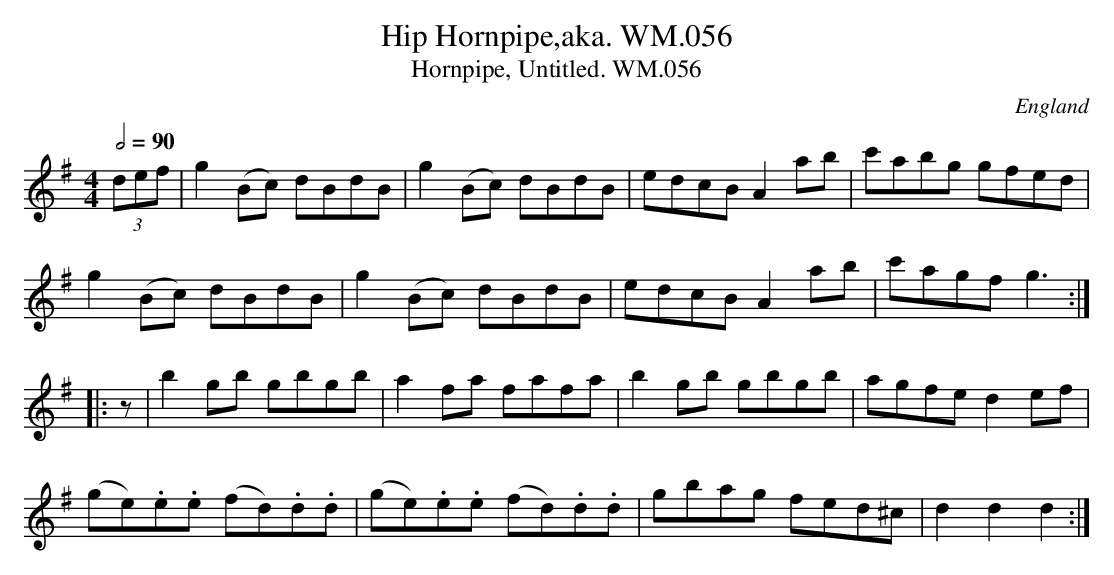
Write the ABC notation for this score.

X:1
T:Hip Hornpipe,aka. WM.056
T:Hornpipe, Untitled. WM.056
L:1/8
M:4/4
O:England
Q:1/2=90
K:G
(3def|g2(Bc) dBdB|g2(Bc) dBdB|edcBA2ab|c'abg gfed|!
g2(Bc) dBdB|g2(Bc) dBdB|edcBA2ab|c'agfg3:|!
|:z|b2gb gbgb|a2fa fafa|b2gb gbgb|agfed2ef|!
(ge).e.e (fd).d.d|(ge).e.e (fd).d.d|gbag fed^c|d2d2d2:|
